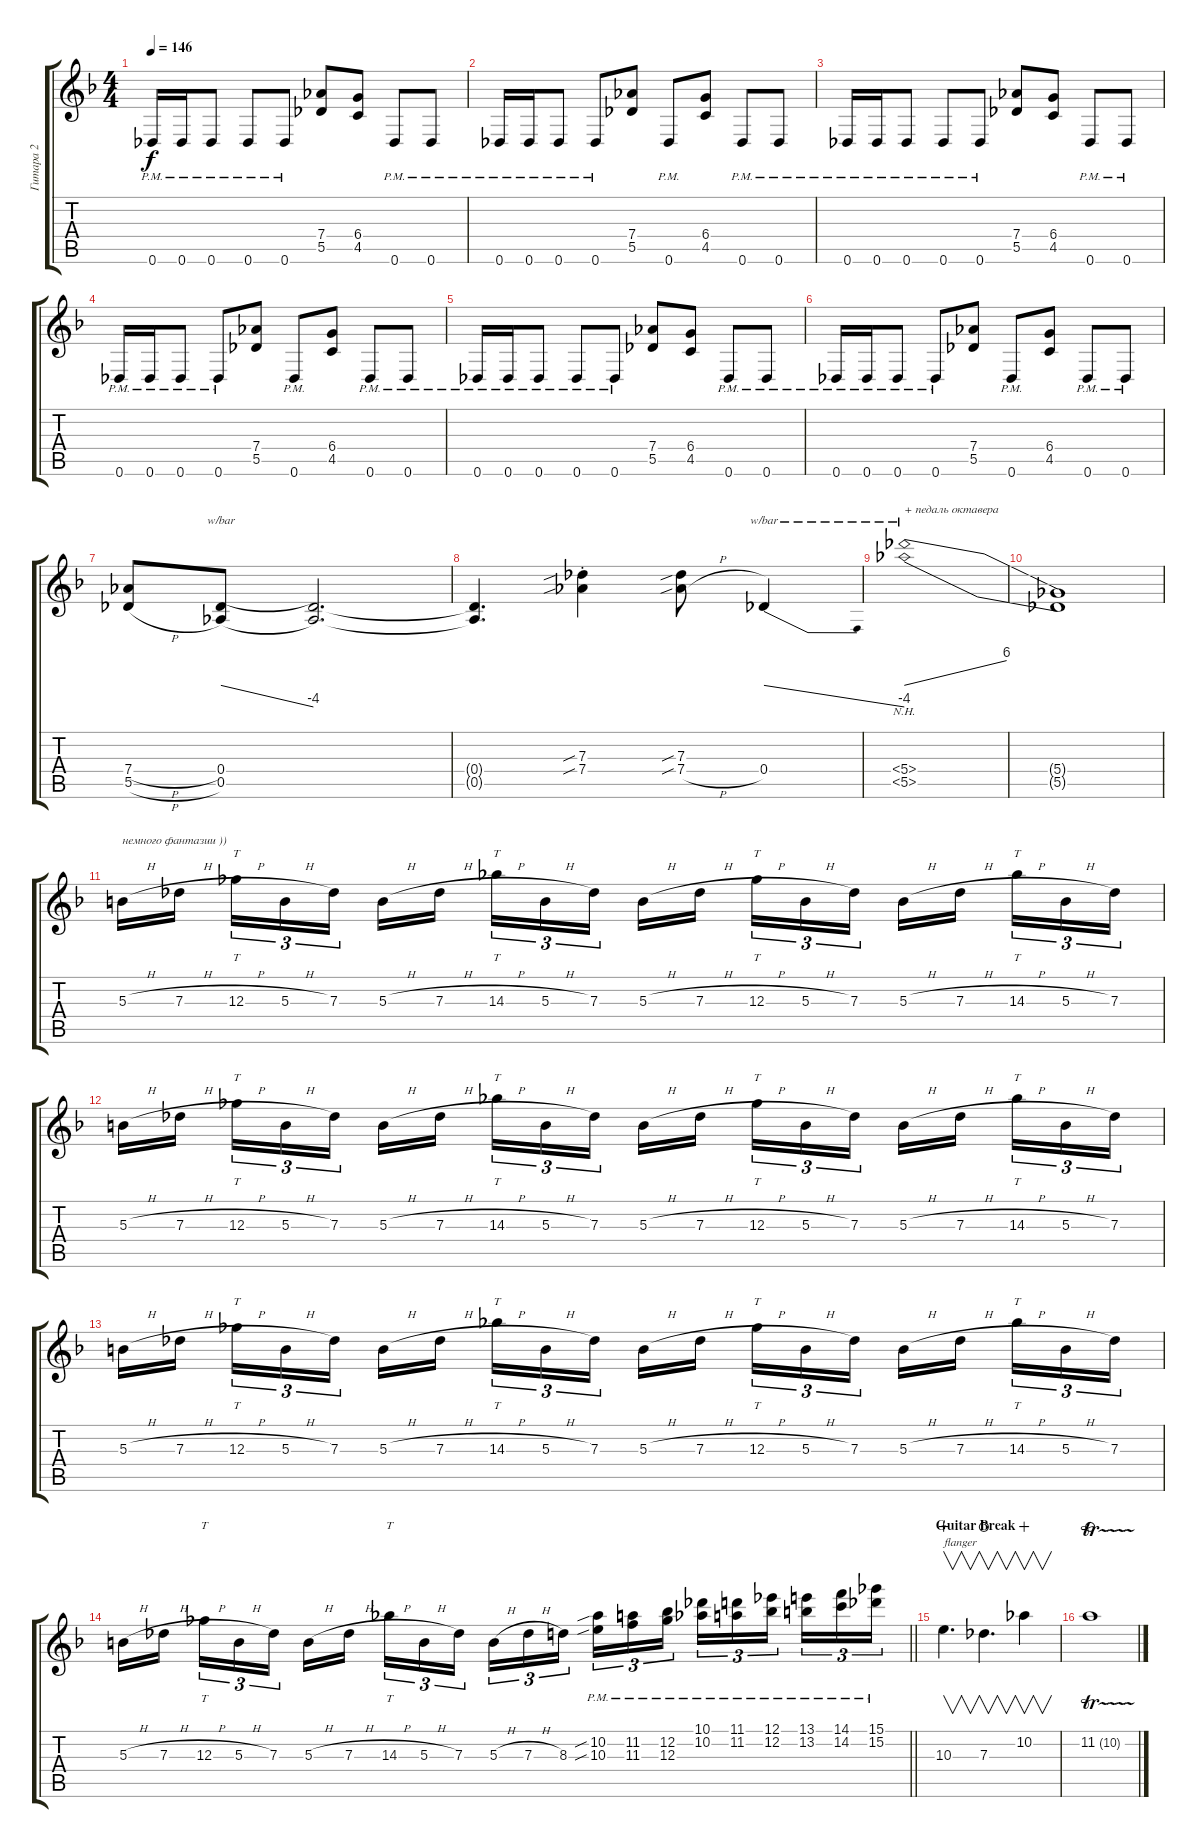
\track ("Гитара 2" "Гитара 2") {instrument distortionguitar}
\staff {score tabs}
\tuning (Eb4 Bb3 Gb3 Db3 Ab2 Db2) {hide}
\ts (4 4)
\tempo 146
\clef g2
\ks dminor
0.6{pm}.16{dy f} 0.6{pm}.16 0.6{pm}.8 0.6{pm}.8 0.6{pm}.8 (7.4 5.5).8 (6.4 4.5).8 0.6{pm}.8 0.6{pm}.8 |
0.6{pm}.16 0.6{pm}.16 0.6{pm}.8 0.6{pm}.8 (7.4 5.5).8 0.6{pm}.8 (6.4 4.5).8 0.6{pm}.8 0.6{pm}.8 |
0.6{pm}.16 0.6{pm}.16 0.6{pm}.8 0.6{pm}.8 0.6{pm}.8 (7.4 5.5).8 (6.4 4.5).8 0.6{pm}.8 0.6{pm}.8 |
0.6{pm}.16 0.6{pm}.16 0.6{pm}.8 0.6{pm}.8 (7.4 5.5).8 0.6{pm}.8 (6.4 4.5).8 0.6{pm}.8 0.6{pm}.8 |
0.6{pm}.16 0.6{pm}.16 0.6{pm}.8 0.6{pm}.8 0.6{pm}.8 (7.4 5.5).8 (6.4 4.5).8 0.6{pm}.8 0.6{pm}.8 |
0.6{pm}.16 0.6{pm}.16 0.6{pm}.8 0.6{pm}.8 (7.4 5.5).8 0.6{pm}.8 (6.4 4.5).8 0.6{pm}.8 0.6{pm}.8 |
(7.4{h} 5.5{h}).8{volume 12} (0.4 0.5).8{tbe (dive default 0 0 60 -16)} (0.4{t} 0.5{t}).2{d} |
(0.4{t} 0.5{t}).4{d} (7.3{sib st} 7.4{sib st}).4 (7.3{sib} 7.4{sib h}).8 0.4.4{tbe (dive default 0 0 60 -16)} |
(5.4{nh} 5.5{nh}).1{tbe (dive default 0 0 60 24) txt "+ педаль октавера" volume 16} |
(5.4{t} 5.5{t}).1 |
5.3{h}.16{txt "немного фантазии ))" volume 12} 7.3{h}.16{beam splitsecondary} 12.3{h}.16{tt tu (3 2)} 5.3{h}.16{tu (3 2)} 7.3.16{tu (3 2)} 5.3{h}.16 7.3{h}.16{beam splitsecondary} 14.3{h}.16{tt tu (3 2)} 5.3{h}.16{tu (3 2)} 7.3.16{tu (3 2)} 5.3{h}.16 7.3{h}.16{beam splitsecondary} 12.3{h}.16{tt tu (3 2)} 5.3{h}.16{tu (3 2)} 7.3.16{tu (3 2)} 5.3{h}.16 7.3{h}.16{beam splitsecondary} 14.3{h}.16{tt tu (3 2)} 5.3{h}.16{tu (3 2)} 7.3.16{tu (3 2)} |
5.3{h}.16 7.3{h}.16{beam splitsecondary} 12.3{h}.16{tt tu (3 2)} 5.3{h}.16{tu (3 2)} 7.3.16{tu (3 2)} 5.3{h}.16 7.3{h}.16{beam splitsecondary} 14.3{h}.16{tt tu (3 2)} 5.3{h}.16{tu (3 2)} 7.3.16{tu (3 2)} 5.3{h}.16 7.3{h}.16{beam splitsecondary} 12.3{h}.16{tt tu (3 2)} 5.3{h}.16{tu (3 2)} 7.3.16{tu (3 2)} 5.3{h}.16 7.3{h}.16{beam splitsecondary} 14.3{h}.16{tt tu (3 2)} 5.3{h}.16{tu (3 2)} 7.3.16{tu (3 2)} |
5.3{h}.16 7.3{h}.16{beam splitsecondary} 12.3{h}.16{tt tu (3 2)} 5.3{h}.16{tu (3 2)} 7.3.16{tu (3 2)} 5.3{h}.16 7.3{h}.16{beam splitsecondary} 14.3{h}.16{tt tu (3 2)} 5.3{h}.16{tu (3 2)} 7.3.16{tu (3 2)} 5.3{h}.16 7.3{h}.16{beam splitsecondary} 12.3{h}.16{tt tu (3 2)} 5.3{h}.16{tu (3 2)} 7.3.16{tu (3 2)} 5.3{h}.16 7.3{h}.16{beam splitsecondary} 14.3{h}.16{tt tu (3 2)} 5.3{h}.16{tu (3 2)} 7.3.16{tu (3 2)} |
\barLineRight lightlight
5.3{h}.16 7.3{h}.16{beam splitsecondary} 12.3{h}.16{tt tu (3 2)} 5.3{h}.16{tu (3 2)} 7.3.16{tu (3 2)} 5.3{h}.16 7.3{h}.16{beam splitsecondary} 14.3{h}.16{tt tu (3 2)} 5.3{h}.16{tu (3 2)} 7.3.16{tu (3 2)} 5.3{h}.16{tu (3 2)} 7.3{h}.16{tu (3 2)} 8.3.16{tu (3 2) beam splitsecondary} (10.2{sib pm} 10.3{sib pm}).16{tu (3 2)} (11.2{pm} 11.3{pm}).16{tu (3 2)} (12.2{pm} 12.3{pm}).16{tu (3 2)} (10.1{pm} 10.2).16{tu (3 2)} (11.1{pm} 11.2).16{tu (3 2)} (12.1{pm} 12.2).16{tu (3 2) beam splitsecondary} (13.1{pm} 13.2).16{tu (3 2)} (14.1{pm} 14.2).16{tu (3 2)} (15.1{pm} 15.2).16{tu (3 2)} |
\section ("" "Guitar Break")
10.3.4{v d txt "flanger" volume 9 wahc} 7.3.4{v d waho} 10.2.4{v wahc} |
11.2{tr (10 16)}.1{waho}
